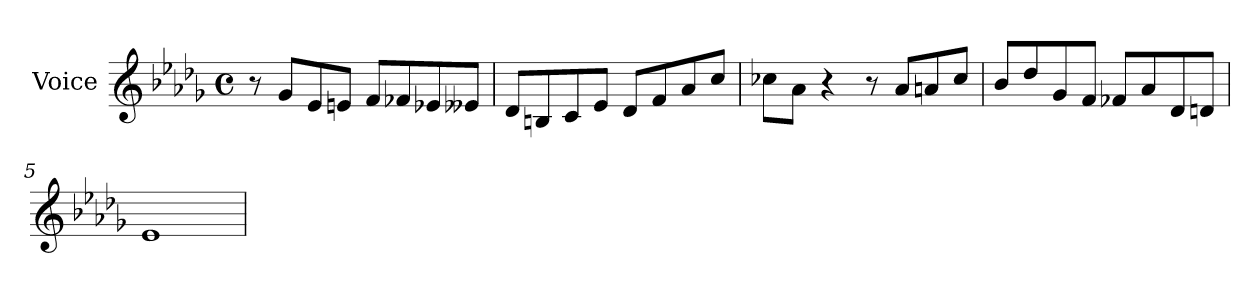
**kern
*part1
*staff1
*I"Voice
*I'Voice
*clefG2
*k[b-e-a-d-g-]
*M4/4
*met(c)
=1
8r
8g-/L
8e-/
8en/J
8f/L
8f-X/
8e-X/
8e--X/J
=2
8d-/L
8Bn/
8c/
8e-/J
8d-/L
8f/
8a-/
8cc/J
=3
8cc-X\L
8a-\J
4r
8r
8a-/L
8an/
8cc-/J
=4
8b-/L
8dd-/
8g-/
8f/J
8f-X/L
8a-/
8d-/
8dn/J
=5
1e-
=
*-
